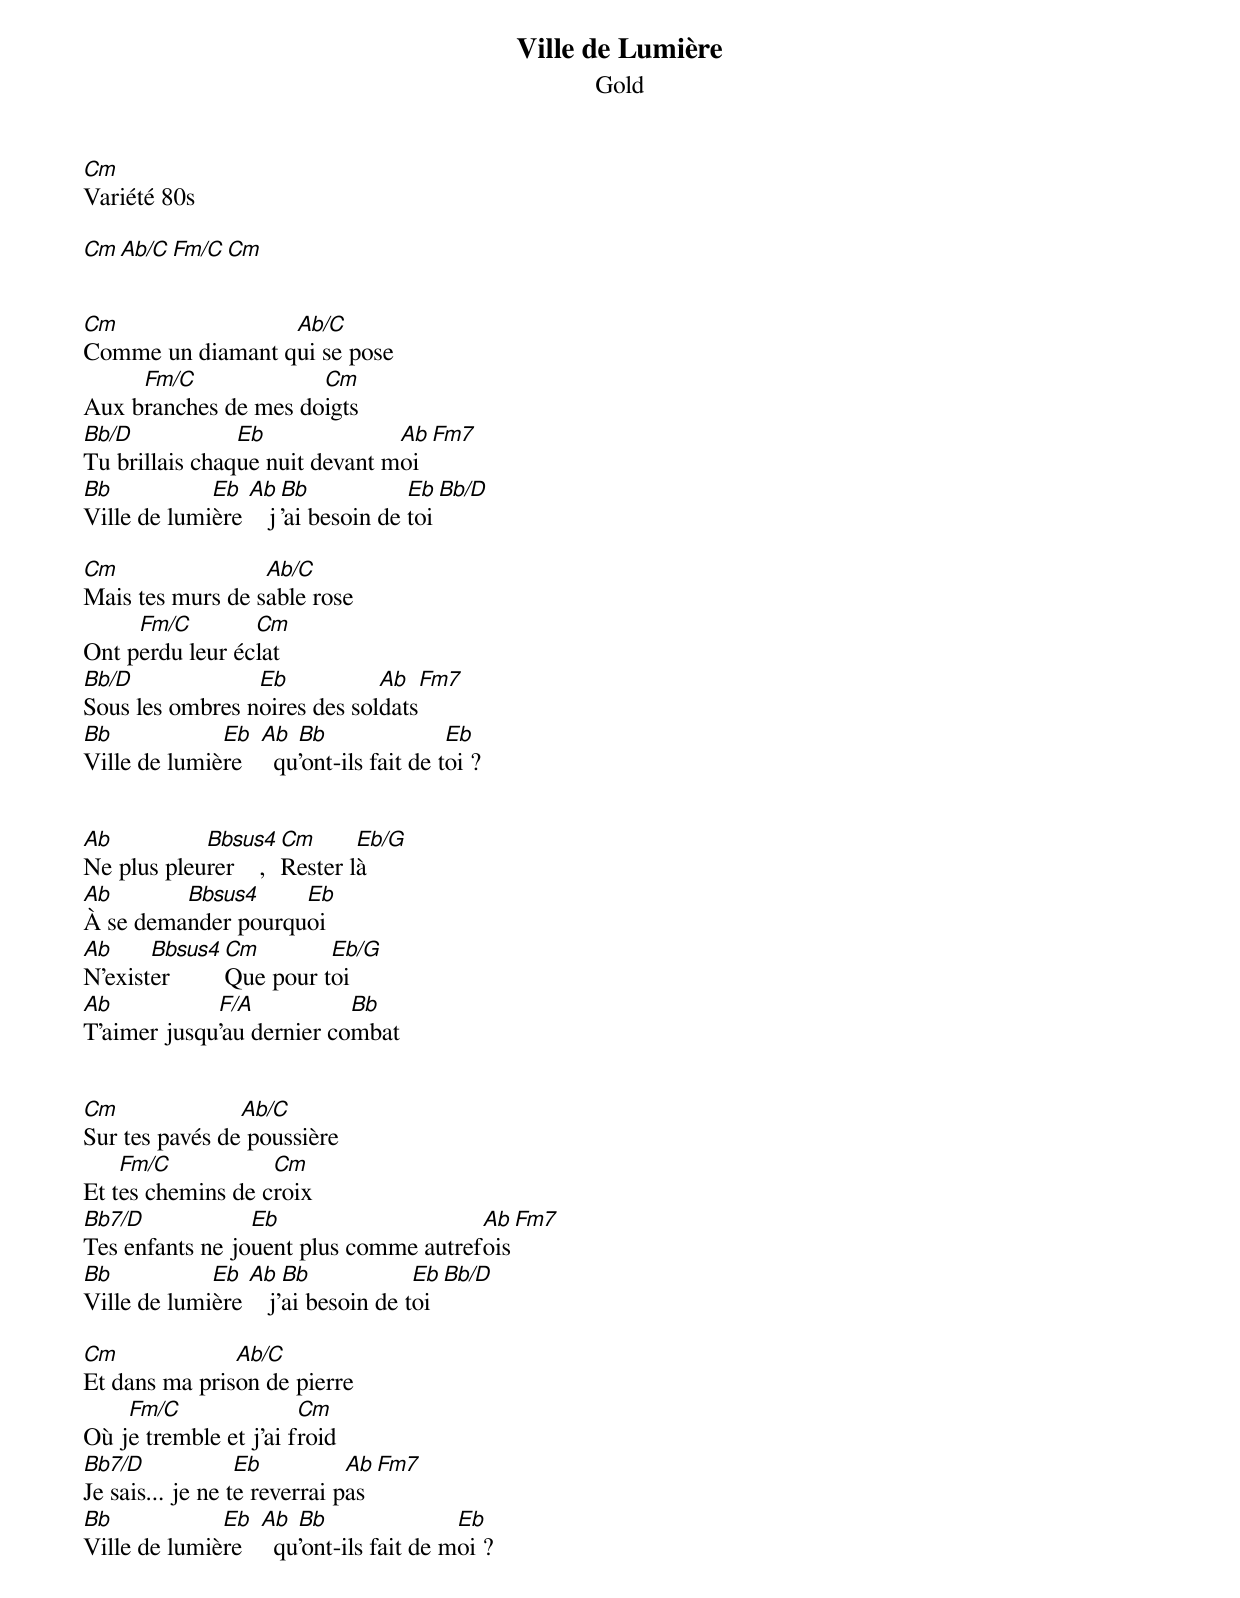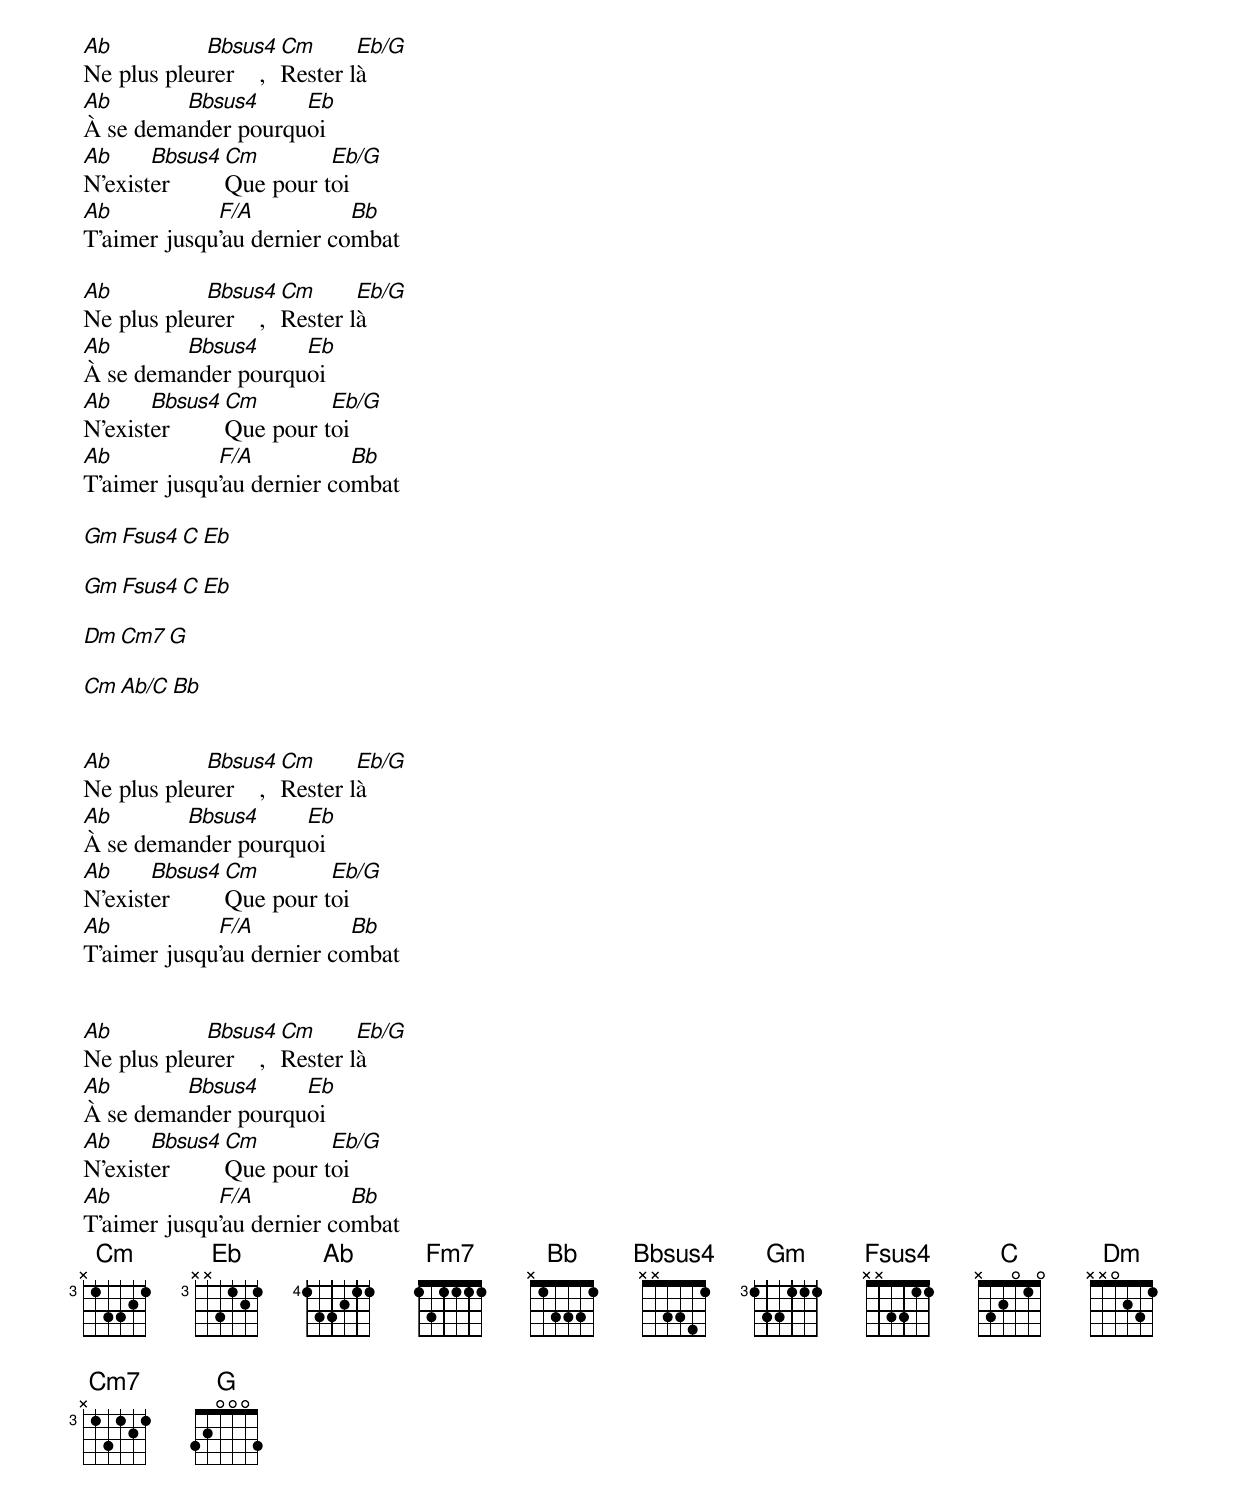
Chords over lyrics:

Ville de Lumière
Gold
Cm
Variété 80s

Cm   Ab/C   Fm/C   Cm


Cm                Ab/C
Comme un diamant qui se pose
     Fm/C             Cm
Aux branches de mes doigts
Bb/D            Eb              Ab   Fm7
Tu brillais chaque nuit devant moi
Bb           Eb  Ab  Bb            Eb   Bb/D
Ville de lumière    j'ai besoin de toi

Cm                Ab/C
Mais tes murs de sable rose
     Fm/C        Cm
Ont perdu leur éclat
Bb/D             Eb           Ab    Fm7
Sous les ombres noires des soldats
Bb            Eb   Ab  Bb                Eb
Ville de lumière     qu'ont-ils fait de toi ?


Ab          Bbsus4    Cm      Eb/G
Ne plus pleurer    ,  Rester là
Ab       Bbsus4     Eb
À se demander pourquoi
Ab     Bbsus4    Cm        Eb/G
N'exister        Que pour toi
Ab           F/A           Bb
T'aimer jusqu'au dernier combat


Cm              Ab/C
Sur tes pavés de poussière
    Fm/C           Cm
Et tes chemins de croix
Bb7/D            Eb                    Ab   Fm7
Tes enfants ne jouent plus comme autrefois
Bb           Eb  Ab   Bb            Eb   Bb/D
Ville de lumière    j'ai besoin de toi

Cm             Ab/C
Et dans ma prison de pierre
    Fm/C               Cm
Où je tremble et j'ai froid
Bb7/D             Eb          Ab    Fm7
Je sais... je ne te reverrai pas
Bb            Eb   Ab  Bb                Eb
Ville de lumière     qu'ont-ils fait de moi ?


Ab          Bbsus4    Cm      Eb/G
Ne plus pleurer    ,  Rester là
Ab       Bbsus4     Eb
À se demander pourquoi
Ab     Bbsus4    Cm        Eb/G
N'exister        Que pour toi
Ab           F/A           Bb
T'aimer jusqu'au dernier combat

Ab          Bbsus4    Cm      Eb/G
Ne plus pleurer    ,  Rester là
Ab       Bbsus4     Eb
À se demander pourquoi
Ab     Bbsus4    Cm        Eb/G
N'exister        Que pour toi
Ab           F/A           Bb
T'aimer jusqu'au dernier combat

Gm   Fsus4   C   Eb

Gm   Fsus4   C   Eb

Dm   Cm7   G

Cm   Ab/C   Bb


Ab          Bbsus4    Cm      Eb/G
Ne plus pleurer    ,  Rester là
Ab       Bbsus4     Eb
À se demander pourquoi
Ab     Bbsus4    Cm        Eb/G
N'exister        Que pour toi
Ab           F/A           Bb
T'aimer jusqu'au dernier combat


Ab          Bbsus4    Cm      Eb/G
Ne plus pleurer    ,  Rester là
Ab       Bbsus4     Eb
À se demander pourquoi
Ab     Bbsus4    Cm        Eb/G
N'exister        Que pour toi
Ab           F/A           Bb
T'aimer jusqu'au dernier combat
